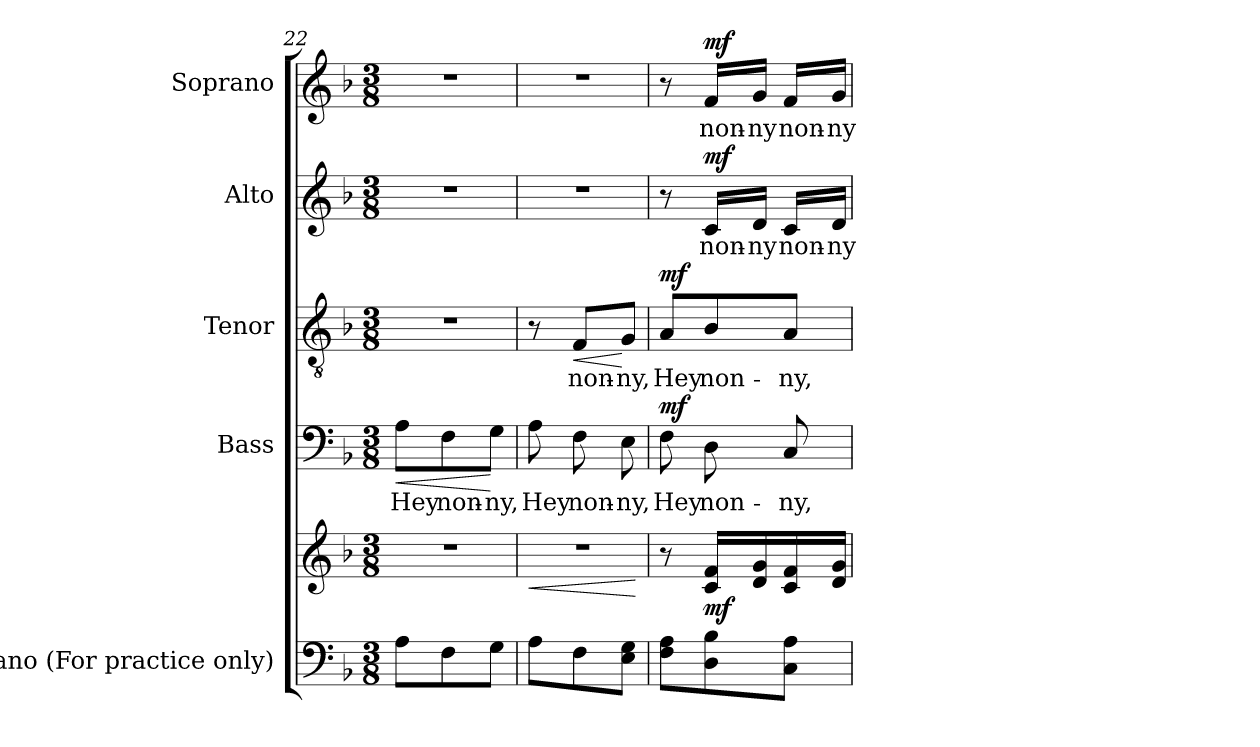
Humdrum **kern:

**kern	**kern	**dynam	**kern	**text	**dynam	**kern	**text	**dynam	**kern	**text	**dynam	**kern	**text	**dynam
*part5	*part5	*part5	*part4	*part4	*part4	*part3	*part3	*part3	*part2	*part2	*part2	*part1	*part1	*part1
*staff6	*staff5	*staff5/6	*staff4	*staff4	*staff4	*staff3	*staff3	*staff3	*staff2	*staff2	*staff2	*staff1	*staff1	*staff1
*I"Piano (For practice only)	*	*	*I"Bass	*	*	*I"Tenor	*	*	*I"Alto	*	*	*I"Soprano	*	*
*I'Pno.	*	*	*I'B.	*	*	*I'T.	*	*	*I'A.	*	*	*I'S.	*	*
*clefF4	*clefG2	*	*clefF4	*	*	*clefGv2	*	*	*clefG2	*	*	*clefG2	*	*
*	*	*	*	*	*	*ITrd7c12	*	*	*	*	*	*	*	*
*k[b-]	*k[b-]	*	*k[b-]	*	*	*k[b-]	*	*	*k[b-]	*	*	*k[b-]	*	*
*F:	*F:	*	*F:	*	*	*F:	*	*	*F:	*	*	*F:	*	*
*M3/8	*M3/8	*	*M3/8	*	*	*M3/8	*	*	*M3/8	*	*	*M3/8	*	*
=22	=22	=22	=22	=22	=22	=22	=22	=22	=22	=22	=22	=22	=22	=22
!	!LO:N:vis=1	!	!	!	!	!	!	!	!	!	!	!	!	!
!	!	!	!	!LO:LY:b:color=#000000	!LO:HP:b	!LO:N:vis=1	!	!	!LO:N:vis=1	!	!	!LO:N:vis=1	!	!
8Ai\L	4.r	.	8Ai\L	Hey	<	4.r	.	.	4.r	.	.	4.r	.	.
!	!	!	!	!LO:LY:b:color=#000000	!	!	!	!	!	!	!	!	!	!
8Fi\	.	.	8Fi\	non-	.	.	.	.	.	.	.	.	.	.
!	!	!	!	!LO:LY:b:color=#000000	!	!	!	!	!	!	!	!	!	!
8Gi\J	.	.	8Gi\J	-ny,	[	.	.	.	.	.	.	.	.	.
=23	=23	=23	=23	=23	=23	=23	=23	=23	=23	=23	=23	=23	=23	=23
!	!LO:N:vis=1	!LO:HP:b	!	!	!	!	!	!	!	!	!	!	!	!
!	!	!	!	!LO:LY:b:color=#000000	!	!	!	!	!LO:N:vis=1	!	!	!LO:N:vis=1	!	!
8Ai\L	4.r	<	8Ai\	Hey	.	8r	.	.	4.r	.	.	4.r	.	.
!	!	!	!	!LO:LY:b:color=#000000	!	!	!	!	!	!	!	!	!	!
!	!	!	!	!	!	!	!LO:LY:b:color=#000000	!LO:HP:b	!	!	!	!	!	!
8Fi\	.	.	8Fi\	non-	.	8FFi/L	non-	<	.	.	.	.	.	.
!	!	!	!	!LO:LY:b:color=#000000	!	!	!	!	!	!	!	!	!	!
!	!	!	!	!	!	!	!LO:LY:b:color=#000000	!	!	!	!	!	!	!
8Ei\ 8GiJ	.	.	8Ei\	-ny,	.	8GGi/J	-ny,	[	.	.	.	.	.	.
.	.	[	.	.	.	.	.	.	.	.	.	.	.	.
=24	=24	=24	=24	=24	=24	=24	=24	=24	=24	=24	=24	=24	=24	=24
!	!	!	!	!LO:LY:b:color=#000000	!	!	!	!	!	!	!	!	!	!
!	!	!	!	!	!	!	!LO:LY:b:color=#000000	!	!	!	!	!	!	!
8Fi\ 8AiL	8r	.	8Fi\	Hey	mf	8AAi/L	Hey	mf	8r	.	.	8r	.	.
!	!	!	!	!LO:LY:b:color=#000000	!	!	!	!	!	!	!	!	!	!
!	!	!	!	!	!	!	!LO:LY:b:color=#000000	!	!	!	!	!	!	!
!	!	!	!	!	!	!	!	!	!	!LO:LY:b:color=#000000	!	!	!	!
!	!	!	!	!	!	!	!	!	!	!	!	!	!LO:LY:b:color=#000000	!
8Di\ 8B-i	16ci/ 16fiLL	mf	8Di\	non-	.	8BB-i/	non-	.	16ci/LL	non-	mf	16fi/LL	non-	mf
!	!	!	!	!	!	!	!	!	!	!LO:LY:b:color=#000000	!	!	!	!
!	!	!	!	!	!	!	!	!	!	!	!	!	!LO:LY:b:color=#000000	!
.	16di/ 16gi	.	.	.	.	.	.	.	16di/JJ	-ny	.	16gi/JJ	-ny	.
!	!	!	!	!LO:LY:b:color=#000000	!	!	!	!	!	!	!	!	!	!
!	!	!	!	!	!	!	!LO:LY:b:color=#000000	!	!	!	!	!	!	!
!	!	!	!	!	!	!	!	!	!	!LO:LY:b:color=#000000	!	!	!	!
!	!	!	!	!	!	!	!	!	!	!	!	!	!LO:LY:b:color=#000000	!
8Ci\ 8AiJ	16ci/ 16fi	.	8Ci/	-ny,	.	8AAi/J	-ny,	.	16ci/LL	non-	.	16fi/LL	non-	.
!	!	!	!	!	!	!	!	!	!	!LO:LY:b:color=#000000	!	!	!	!
!	!	!	!	!	!	!	!	!	!	!	!	!	!LO:LY:b:color=#000000	!
.	16di/ 16giJJ	.	.	.	.	.	.	.	16di/JJ	-ny	.	16gi/JJ	-ny	.
=	=	=	=	=	=	=	=	=	=	=	=	=	=	=
*-	*-	*-	*-	*-	*-	*-	*-	*-	*-	*-	*-	*-	*-	*-
